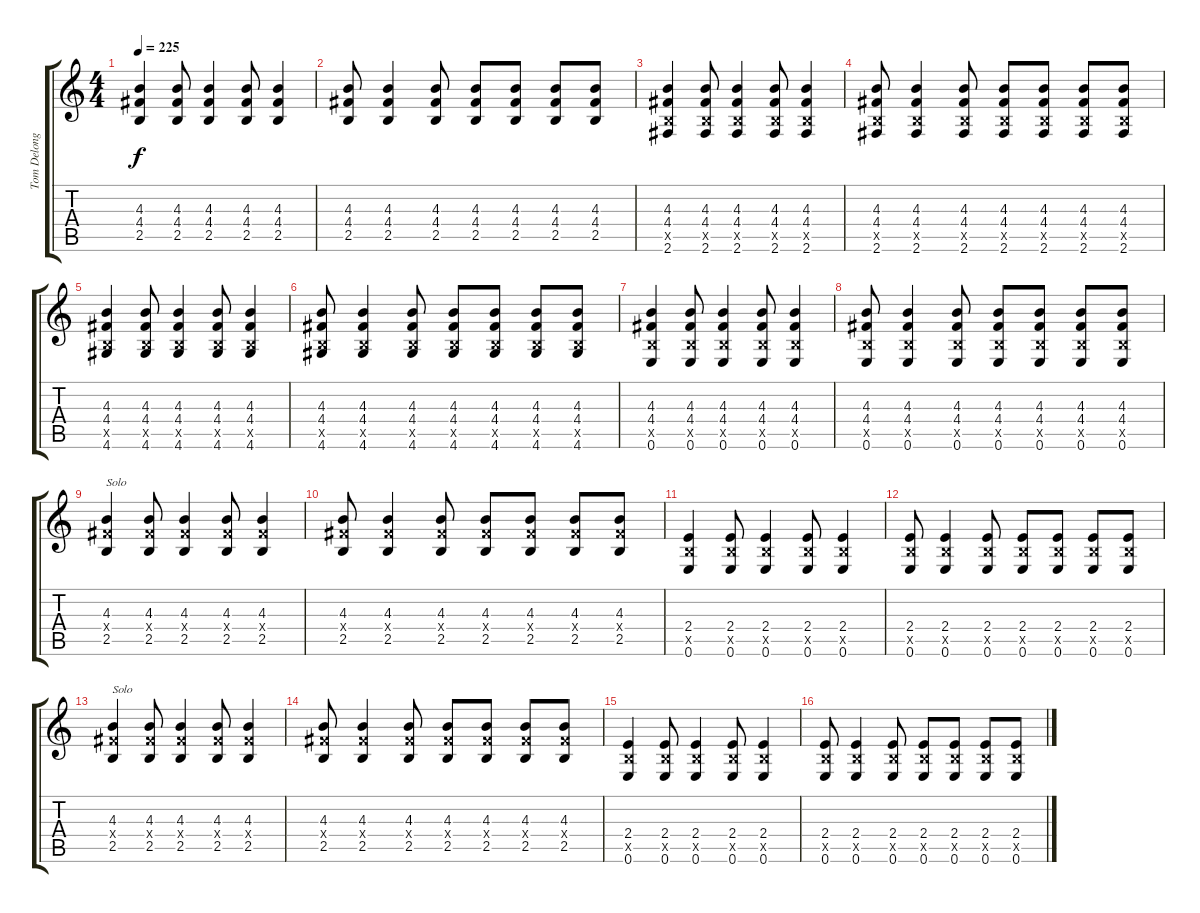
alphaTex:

\track ("Tom Delonge (Guitar)" "Tom Delong") {instrument acousticguitarnylon}
\staff {score tabs}
\tuning (E4 B3 G3 D3 A2 E2) {hide}
\ts (4 4)
\tempo 225
\clef g2
\ks c
(4.3 4.4 2.5).4{dy f} (4.3 4.4 2.5).8 (4.3 4.4 2.5).4 (4.3 4.4 2.5).8 (4.3 4.4 2.5).4 |
(4.3 4.4 2.5).8 (4.3 4.4 2.5).4 (4.3 4.4 2.5).8 (4.3 4.4 2.5).8 (4.3 4.4 2.5).8 (4.3 4.4 2.5).8 (4.3 4.4 2.5).8 |
(4.3 4.4 2.5{x} 2.6).4 (4.3 4.4 2.5{x} 2.6).8 (4.3 4.4 2.5{x} 2.6).4 (4.3 4.4 2.5{x} 2.6).8 (4.3 4.4 2.5{x} 2.6).4 |
(4.3 4.4 2.5{x} 2.6).8 (4.3 4.4 2.5{x} 2.6).4 (4.3 4.4 2.5{x} 2.6).8 (4.3 4.4 2.5{x} 2.6).8 (4.3 4.4 2.5{x} 2.6).8 (4.3 4.4 2.5{x} 2.6).8 (4.3 4.4 2.5{x} 2.6).8 |
(4.3 4.4 2.5{x} 4.6).4 (4.3 4.4 2.5{x} 4.6).8 (4.3 4.4 2.5{x} 4.6).4 (4.3 4.4 2.5{x} 4.6).8 (4.3 4.4 2.5{x} 4.6).4 |
(4.3 4.4 2.5{x} 4.6).8 (4.3 4.4 2.5{x} 4.6).4 (4.3 4.4 2.5{x} 4.6).8 (4.3 4.4 2.5{x} 4.6).8 (4.3 4.4 2.5{x} 4.6).8 (4.3 4.4 2.5{x} 4.6).8 (4.3 4.4 2.5{x} 4.6).8 |
(4.3 4.4 2.5{x} 0.6).4 (4.3 4.4 2.5{x} 0.6).8 (4.3 4.4 2.5{x} 0.6).4 (4.3 4.4 2.5{x} 0.6).8 (4.3 4.4 2.5{x} 0.6).4 |
(4.3 4.4 2.5{x} 0.6).8 (4.3 4.4 2.5{x} 0.6).4 (4.3 4.4 2.5{x} 0.6).8 (4.3 4.4 2.5{x} 0.6).8 (4.3 4.4 2.5{x} 0.6).8 (4.3 4.4 2.5{x} 0.6).8 (4.3 4.4 2.5{x} 0.6).8 |
(4.3 4.4{x} 2.5).4{txt "Solo"} (4.3 4.4{x} 2.5).8 (4.3 4.4{x} 2.5).4 (4.3 4.4{x} 2.5).8 (4.3 4.4{x} 2.5).4 |
(4.3 4.4{x} 2.5).8 (4.3 4.4{x} 2.5).4 (4.3 4.4{x} 2.5).8 (4.3 4.4{x} 2.5).8 (4.3 4.4{x} 2.5).8 (4.3 4.4{x} 2.5).8 (4.3 4.4{x} 2.5).8 |
(2.4 2.5{x} 0.6).4 (2.4 2.5{x} 0.6).8 (2.4 2.5{x} 0.6).4 (2.4 2.5{x} 0.6).8 (2.4 2.5{x} 0.6).4 |
(2.4 2.5{x} 0.6).8 (2.4 2.5{x} 0.6).4 (2.4 2.5{x} 0.6).8 (2.4 2.5{x} 0.6).8 (2.4 2.5{x} 0.6).8 (2.4 2.5{x} 0.6).8 (2.4 2.5{x} 0.6).8 |
(4.3 4.4{x} 2.5).4{txt "Solo"} (4.3 4.4{x} 2.5).8 (4.3 4.4{x} 2.5).4 (4.3 4.4{x} 2.5).8 (4.3 4.4{x} 2.5).4 |
(4.3 4.4{x} 2.5).8 (4.3 4.4{x} 2.5).4 (4.3 4.4{x} 2.5).8 (4.3 4.4{x} 2.5).8 (4.3 4.4{x} 2.5).8 (4.3 4.4{x} 2.5).8 (4.3 4.4{x} 2.5).8 |
(2.4 2.5{x} 0.6).4 (2.4 2.5{x} 0.6).8 (2.4 2.5{x} 0.6).4 (2.4 2.5{x} 0.6).8 (2.4 2.5{x} 0.6).4 |
(2.4 2.5{x} 0.6).8 (2.4 2.5{x} 0.6).4 (2.4 2.5{x} 0.6).8 (2.4 2.5{x} 0.6).8 (2.4 2.5{x} 0.6).8 (2.4 2.5{x} 0.6).8 (2.4 2.5{x} 0.6).8
